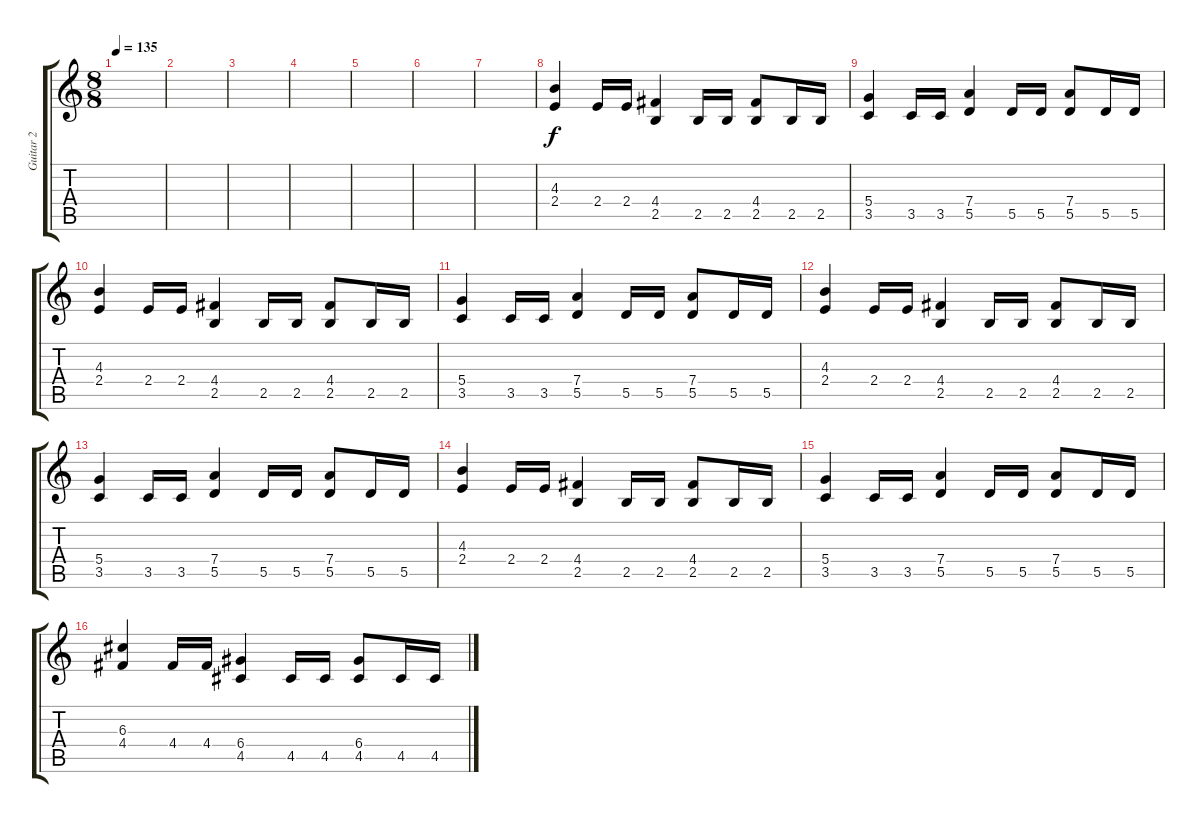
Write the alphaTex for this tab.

\track ("Guitar 2" "Guitar 2") {instrument distortionguitar}
\staff {score tabs}
\tuning (E4 B3 G3 D3 A2 E2) {hide}
\ts (8 8)
\tempo 135
\clef g2
\ks c
|
|
|
|
|
|
|
(4.3 2.4).4 2.4.16 2.4.16 (4.4 2.5).4 2.5.16 2.5.16 (4.4 2.5).8 2.5.16 2.5.16 |
(5.4 3.5).4 3.5.16 3.5.16 (7.4 5.5).4 5.5.16 5.5.16 (7.4 5.5).8 5.5.16 5.5.16 |
(4.3 2.4).4 2.4.16 2.4.16 (4.4 2.5).4 2.5.16 2.5.16 (4.4 2.5).8 2.5.16 2.5.16 |
(5.4 3.5).4 3.5.16 3.5.16 (7.4 5.5).4 5.5.16 5.5.16 (7.4 5.5).8 5.5.16 5.5.16 |
(4.3 2.4).4 2.4.16 2.4.16 (4.4 2.5).4 2.5.16 2.5.16 (4.4 2.5).8 2.5.16 2.5.16 |
(5.4 3.5).4 3.5.16 3.5.16 (7.4 5.5).4 5.5.16 5.5.16 (7.4 5.5).8 5.5.16 5.5.16 |
(4.3 2.4).4 2.4.16 2.4.16 (4.4 2.5).4 2.5.16 2.5.16 (4.4 2.5).8 2.5.16 2.5.16 |
(5.4 3.5).4 3.5.16 3.5.16 (7.4 5.5).4 5.5.16 5.5.16 (7.4 5.5).8 5.5.16 5.5.16 |
(6.3 4.4).4 4.4.16 4.4.16 (6.4 4.5).4 4.5.16 4.5.16 (6.4 4.5).8 4.5.16 4.5.16
